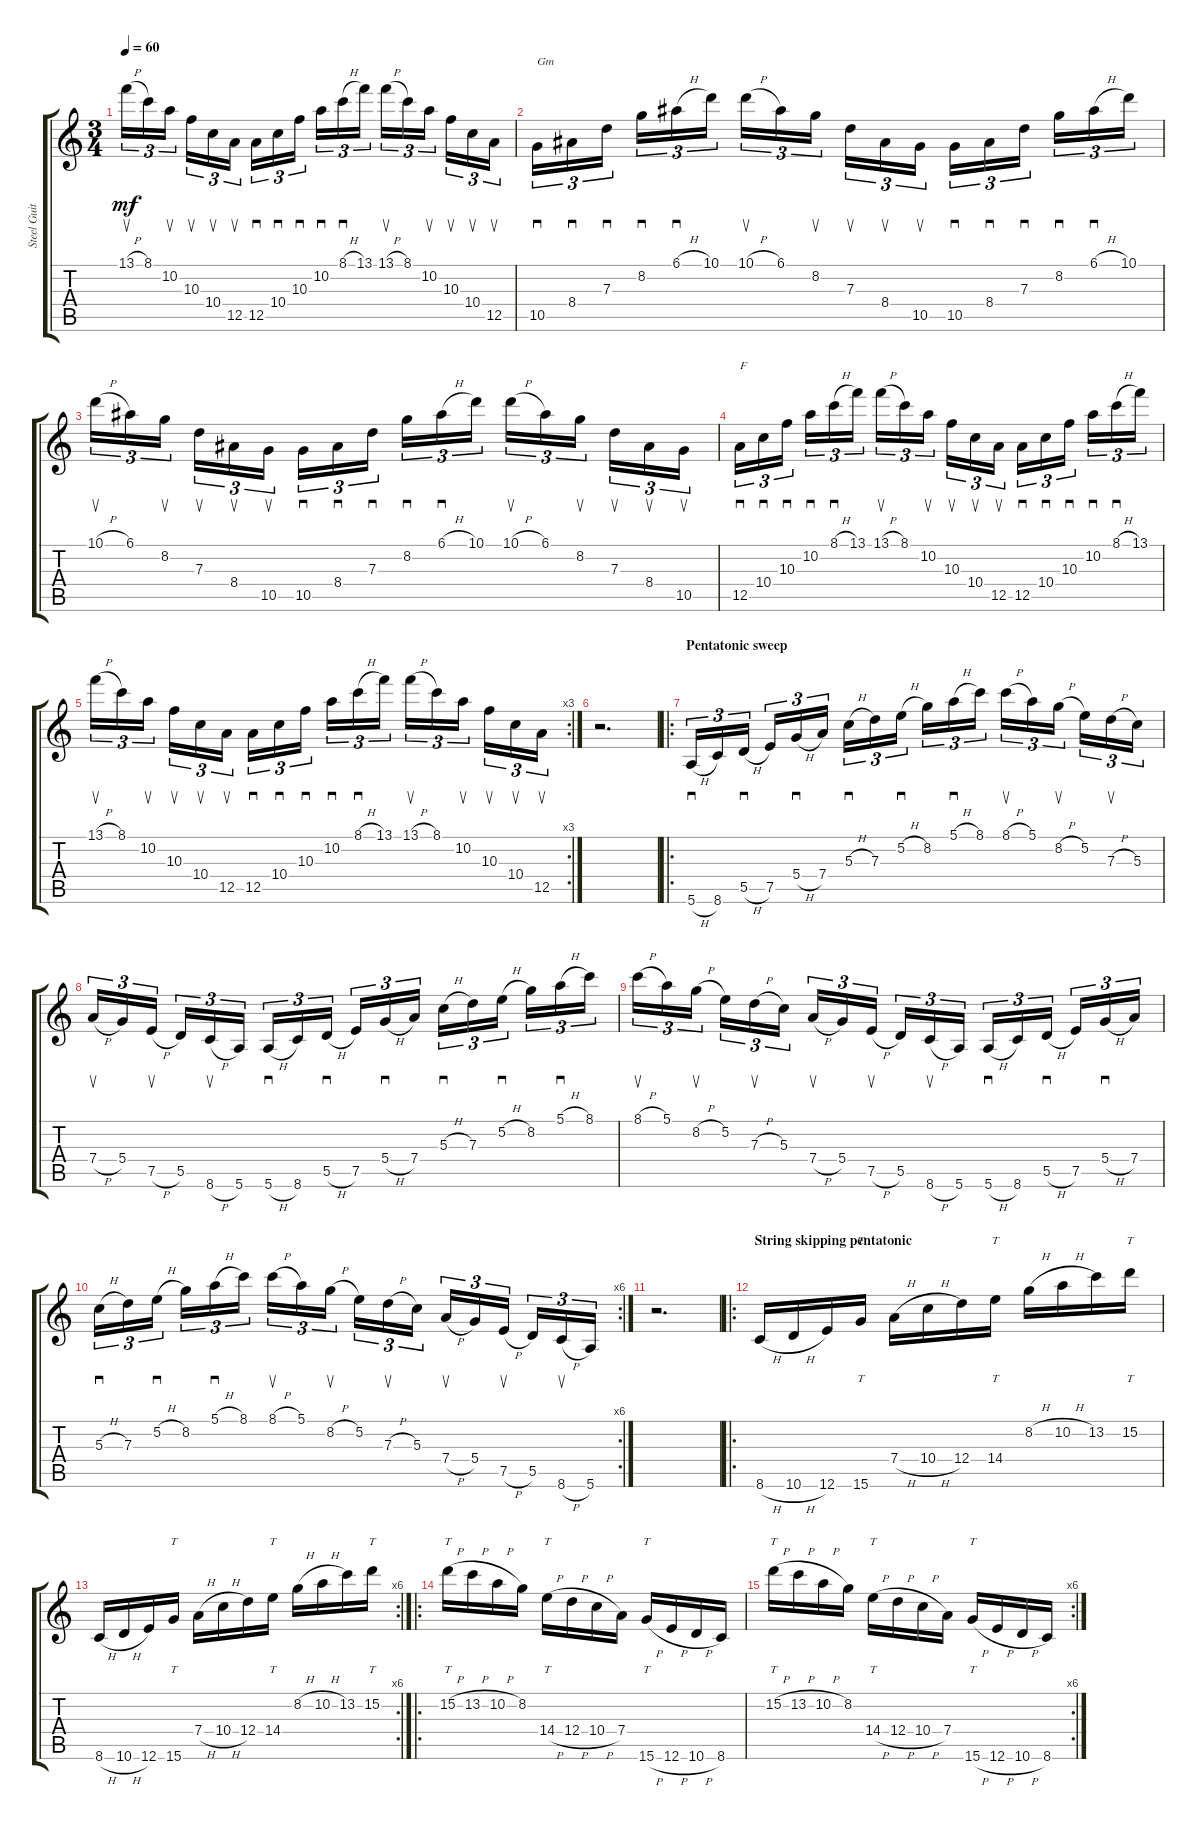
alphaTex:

\track ("Steel Guitar" "Steel Guit") {instrument acousticguitarsteel}
\staff {score tabs}
\tuning (E4 B3 G3 D3 A2 E2) {hide}
\ts (3 4)
\tempo 60
\clef g2
\ks c
13.1{h}.16{su tu (3 2) dy mf} 8.1.16{tu (3 2)} 10.2.16{su tu (3 2)} 10.3.16{su tu (3 2)} 10.4.16{su tu (3 2)} 12.5.16{su tu (3 2)} 12.5.16{sd tu (3 2)} 10.4.16{sd tu (3 2)} 10.3.16{sd tu (3 2)} 10.2.16{sd tu (3 2)} 8.1{h}.16{sd tu (3 2)} 13.1.16{tu (3 2)} 13.1{h}.16{su tu (3 2)} 8.1.16{tu (3 2)} 10.2.16{su tu (3 2)} 10.3.16{su tu (3 2)} 10.4.16{su tu (3 2)} 12.5.16{su tu (3 2)} |
10.5.16{sd tu (3 2) txt "Gm"} 8.4.16{sd tu (3 2)} 7.3.16{sd tu (3 2)} 8.2.16{sd tu (3 2)} 6.1{h}.16{sd tu (3 2)} 10.1.16{tu (3 2)} 10.1{h}.16{su tu (3 2)} 6.1.16{tu (3 2)} 8.2.16{su tu (3 2)} 7.3.16{su tu (3 2)} 8.4.16{su tu (3 2)} 10.5.16{su tu (3 2)} 10.5.16{sd tu (3 2)} 8.4.16{sd tu (3 2)} 7.3.16{sd tu (3 2)} 8.2.16{sd tu (3 2)} 6.1{h}.16{sd tu (3 2)} 10.1.16{tu (3 2)} |
10.1{h}.16{su tu (3 2)} 6.1.16{tu (3 2)} 8.2.16{su tu (3 2)} 7.3.16{su tu (3 2)} 8.4.16{su tu (3 2)} 10.5.16{su tu (3 2)} 10.5.16{sd tu (3 2)} 8.4.16{sd tu (3 2)} 7.3.16{sd tu (3 2)} 8.2.16{sd tu (3 2)} 6.1{h}.16{sd tu (3 2)} 10.1.16{tu (3 2)} 10.1{h}.16{su tu (3 2)} 6.1.16{tu (3 2)} 8.2.16{su tu (3 2)} 7.3.16{su tu (3 2)} 8.4.16{su tu (3 2)} 10.5.16{su tu (3 2)} |
12.5.16{sd tu (3 2) txt "F"} 10.4.16{sd tu (3 2)} 10.3.16{sd tu (3 2)} 10.2.16{sd tu (3 2)} 8.1{h}.16{sd tu (3 2)} 13.1.16{tu (3 2)} 13.1{h}.16{su tu (3 2)} 8.1.16{tu (3 2)} 10.2.16{su tu (3 2)} 10.3.16{su tu (3 2)} 10.4.16{su tu (3 2)} 12.5.16{su tu (3 2)} 12.5.16{sd tu (3 2)} 10.4.16{sd tu (3 2)} 10.3.16{sd tu (3 2)} 10.2.16{sd tu (3 2)} 8.1{h}.16{sd tu (3 2)} 13.1.16{tu (3 2)} |
\rc 3
13.1{h}.16{su tu (3 2)} 8.1.16{tu (3 2)} 10.2.16{su tu (3 2)} 10.3.16{su tu (3 2)} 10.4.16{su tu (3 2)} 12.5.16{su tu (3 2)} 12.5.16{sd tu (3 2)} 10.4.16{sd tu (3 2)} 10.3.16{sd tu (3 2)} 10.2.16{sd tu (3 2)} 8.1{h}.16{sd tu (3 2)} 13.1.16{tu (3 2)} 13.1{h}.16{su tu (3 2)} 8.1.16{tu (3 2)} 10.2.16{su tu (3 2)} 10.3.16{su tu (3 2)} 10.4.16{su tu (3 2)} 12.5.16{su tu (3 2)} |
r.2{d} |
\ro
\section ("" "Pentatonic sweep")
5.6{h}.16{sd tu (3 2)} 8.6.16{tu (3 2)} 5.5{h}.16{sd tu (3 2)} 7.5.16{tu (3 2)} 5.4{h}.16{sd tu (3 2)} 7.4.16{tu (3 2)} 5.3{h}.16{sd tu (3 2)} 7.3.16{tu (3 2)} 5.2{h}.16{sd tu (3 2)} 8.2.16{tu (3 2)} 5.1{h}.16{sd tu (3 2)} 8.1.16{tu (3 2)} 8.1{h}.16{su tu (3 2)} 5.1.16{tu (3 2)} 8.2{h}.16{su tu (3 2)} 5.2.16{tu (3 2)} 7.3{h}.16{su tu (3 2)} 5.3.16{tu (3 2)} |
7.4{h}.16{su tu (3 2)} 5.4.16{tu (3 2)} 7.5{h}.16{su tu (3 2)} 5.5.16{tu (3 2)} 8.6{h}.16{su tu (3 2)} 5.6.16{tu (3 2)} 5.6{h}.16{sd tu (3 2)} 8.6.16{tu (3 2)} 5.5{h}.16{sd tu (3 2)} 7.5.16{tu (3 2)} 5.4{h}.16{sd tu (3 2)} 7.4.16{tu (3 2)} 5.3{h}.16{sd tu (3 2)} 7.3.16{tu (3 2)} 5.2{h}.16{sd tu (3 2)} 8.2.16{tu (3 2)} 5.1{h}.16{sd tu (3 2)} 8.1.16{tu (3 2)} |
8.1{h}.16{su tu (3 2)} 5.1.16{tu (3 2)} 8.2{h}.16{su tu (3 2)} 5.2.16{tu (3 2)} 7.3{h}.16{su tu (3 2)} 5.3.16{tu (3 2)} 7.4{h}.16{su tu (3 2)} 5.4.16{tu (3 2)} 7.5{h}.16{su tu (3 2)} 5.5.16{tu (3 2)} 8.6{h}.16{su tu (3 2)} 5.6.16{tu (3 2)} 5.6{h}.16{sd tu (3 2)} 8.6.16{tu (3 2)} 5.5{h}.16{sd tu (3 2)} 7.5.16{tu (3 2)} 5.4{h}.16{sd tu (3 2)} 7.4.16{tu (3 2)} |
\rc 6
5.3{h}.16{sd tu (3 2)} 7.3.16{tu (3 2)} 5.2{h}.16{sd tu (3 2)} 8.2.16{tu (3 2)} 5.1{h}.16{sd tu (3 2)} 8.1.16{tu (3 2)} 8.1{h}.16{su tu (3 2)} 5.1.16{tu (3 2)} 8.2{h}.16{su tu (3 2)} 5.2.16{tu (3 2)} 7.3{h}.16{su tu (3 2)} 5.3.16{tu (3 2)} 7.4{h}.16{su tu (3 2)} 5.4.16{tu (3 2)} 7.5{h}.16{su tu (3 2)} 5.5.16{tu (3 2)} 8.6{h}.16{su tu (3 2)} 5.6.16{tu (3 2)} |
r.2{d} |
\ro
\section ("" "String skipping pentatonic")
8.6{h}.16 10.6{h}.16 12.6.16 15.6.16{tt} 7.4{h}.16 10.4{h}.16 12.4.16 14.4.16{tt} 8.2{h}.16 10.2{h}.16 13.2.16 15.2.16{tt} |
\rc 6
8.6{h}.16 10.6{h}.16 12.6.16 15.6.16{tt} 7.4{h}.16 10.4{h}.16 12.4.16 14.4.16{tt} 8.2{h}.16 10.2{h}.16 13.2.16 15.2.16{tt} |
\ro
15.2{h}.16{tt} 13.2{h}.16 10.2{h}.16 8.2.16 14.4{h}.16{tt} 12.4{h}.16 10.4{h}.16 7.4.16 15.6{h}.16{tt} 12.6{h}.16 10.6{h}.16 8.6.16 |
\rc 6
15.2{h}.16{tt} 13.2{h}.16 10.2{h}.16 8.2.16 14.4{h}.16{tt} 12.4{h}.16 10.4{h}.16 7.4.16 15.6{h}.16{tt} 12.6{h}.16 10.6{h}.16 8.6.16
